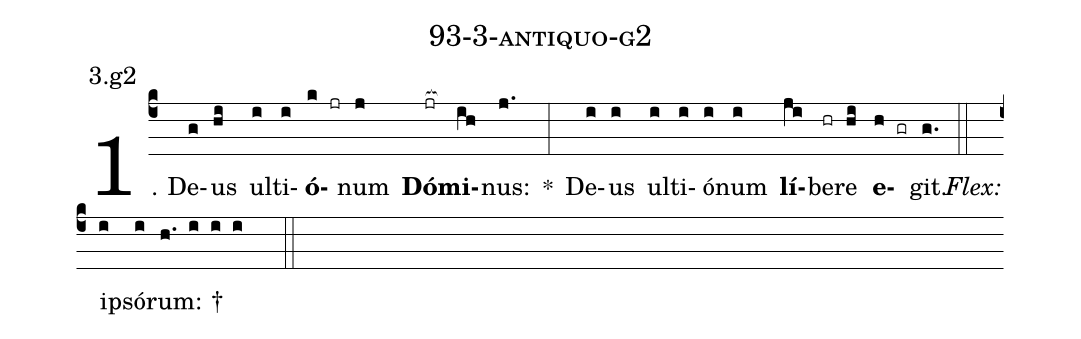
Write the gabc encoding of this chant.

name: 93-3-antiquo-g2;
annotation: 3.g2;
%%
(c4)1. De(g)us(hi) ul(i)ti(i)<b>ó</b>(k jr)num(j) <b>Dó</b>(jr[ocb:1{])<b>mi</b>(ih[ocb:0}])nus:(j.) *(:) De(i)us(i) ul(i)ti(i)ó(i)num(i) <b>lí</b>(ji)be(hr)re(hi) <b>e</b>(h gr)git.(g.) (::)
<i>Flex:</i>()  ip(i)só(i)rum: †(h. i i i  ::)
